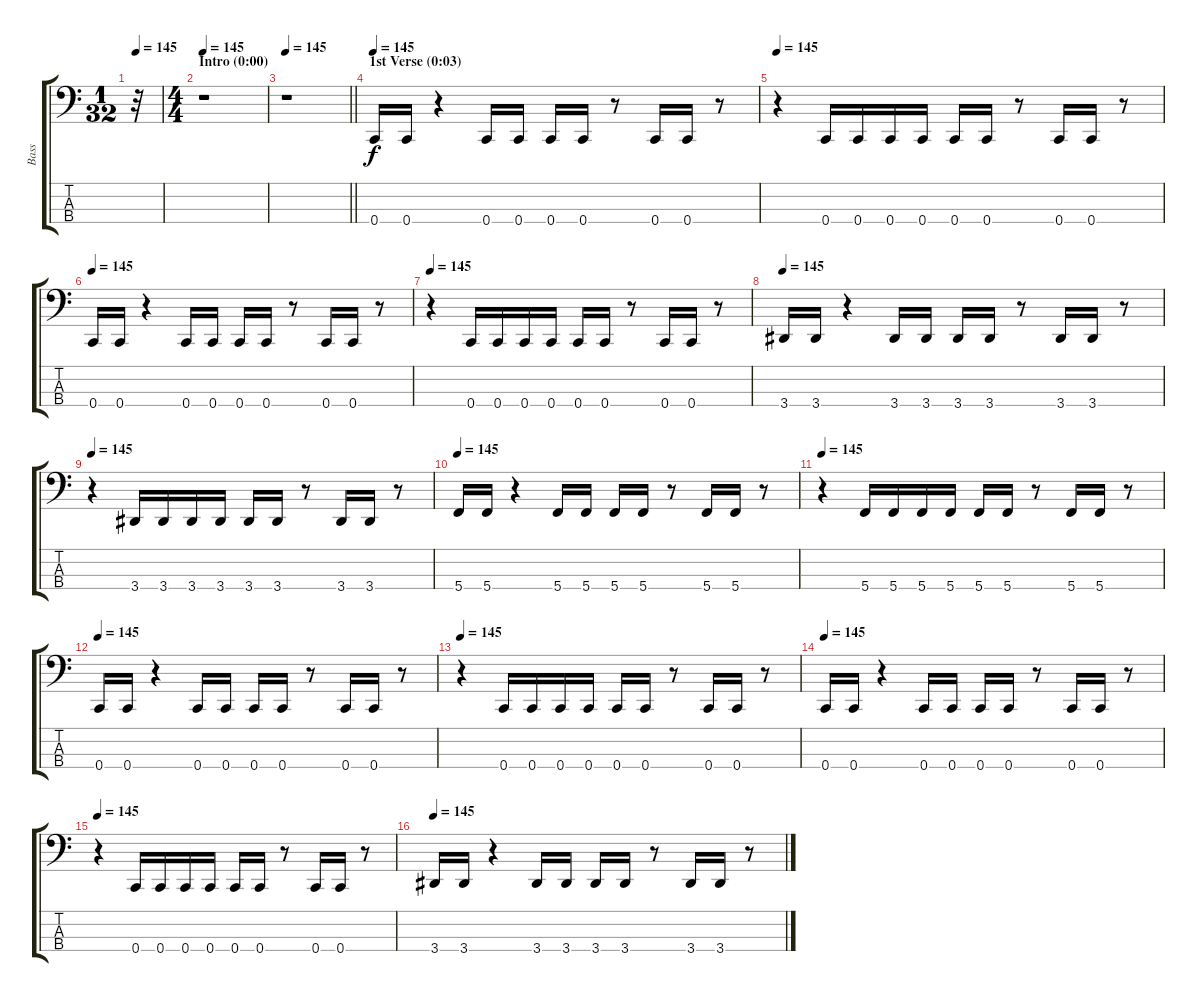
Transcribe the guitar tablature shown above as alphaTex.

\track ("Bass" "Bass") {instrument electricbassfinger}
\staff {score tabs}
\tuning (F2 C2 G1 C1) {hide}
\ts (1 32)
\tempo 145
\clef f4
\ks c
r.32{dy f instrument electricbassfinger} |
\ts (4 4)
\section ("" "Intro (0:00)")
\tempo 145
r.1 |
\tempo 145
\barLineRight lightlight
r.1 |
\section ("" "1st Verse (0:03)")
\tempo 145
0.4.16 0.4.16 r.4 0.4.16 0.4.16 0.4.16 0.4.16 r.8 0.4.16 0.4.16 r.8 |
\tempo 145
r.4 0.4.16 0.4.16 0.4.16 0.4.16 0.4.16 0.4.16 r.8 0.4.16 0.4.16 r.8 |
\tempo 145
0.4.16 0.4.16 r.4 0.4.16 0.4.16 0.4.16 0.4.16 r.8 0.4.16 0.4.16 r.8 |
\tempo 145
r.4 0.4.16 0.4.16 0.4.16 0.4.16 0.4.16 0.4.16 r.8 0.4.16 0.4.16 r.8 |
\tempo 145
3.4.16 3.4.16 r.4 3.4.16 3.4.16 3.4.16 3.4.16 r.8 3.4.16 3.4.16 r.8 |
\tempo 145
r.4 3.4.16 3.4.16 3.4.16 3.4.16 3.4.16 3.4.16 r.8 3.4.16 3.4.16 r.8 |
\tempo 145
5.4.16 5.4.16 r.4 5.4.16 5.4.16 5.4.16 5.4.16 r.8 5.4.16 5.4.16 r.8 |
\tempo 145
r.4 5.4.16 5.4.16 5.4.16 5.4.16 5.4.16 5.4.16 r.8 5.4.16 5.4.16 r.8 |
\tempo 145
0.4.16 0.4.16 r.4 0.4.16 0.4.16 0.4.16 0.4.16 r.8 0.4.16 0.4.16 r.8 |
\tempo 145
r.4 0.4.16 0.4.16 0.4.16 0.4.16 0.4.16 0.4.16 r.8 0.4.16 0.4.16 r.8 |
\tempo 145
0.4.16 0.4.16 r.4 0.4.16 0.4.16 0.4.16 0.4.16 r.8 0.4.16 0.4.16 r.8 |
\tempo 145
r.4 0.4.16 0.4.16 0.4.16 0.4.16 0.4.16 0.4.16 r.8 0.4.16 0.4.16 r.8 |
\tempo 145
3.4.16 3.4.16 r.4 3.4.16 3.4.16 3.4.16 3.4.16 r.8 3.4.16 3.4.16 r.8
